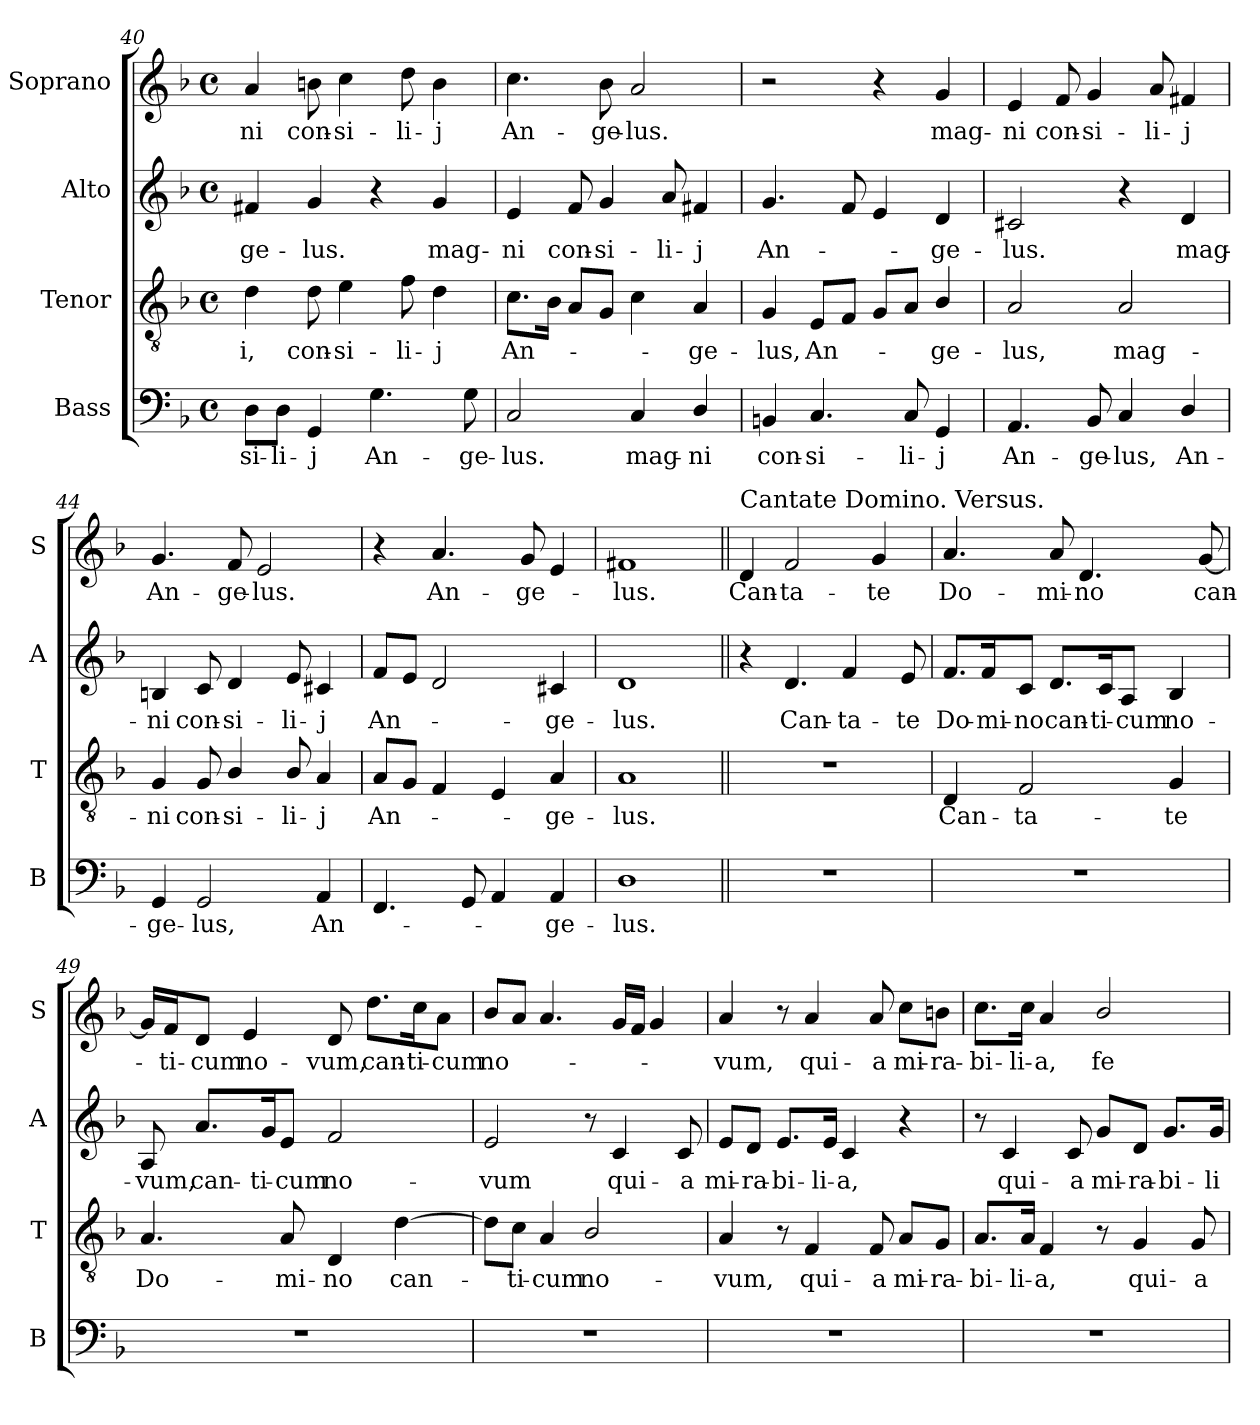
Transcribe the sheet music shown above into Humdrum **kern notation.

**kern	**text	**kern	**text	**kern	**text	**kern	**text
*part4	*part4	*part3	*part3	*part2	*part2	*part1	*part1
*staff4	*staff4	*staff3	*staff3	*staff2	*staff2	*staff1	*staff1
*I"Bass	*	*I"Tenor	*	*I"Alto	*	*I"Soprano	*
*I'B	*	*I'T	*	*I'A	*	*I'S	*
*clefF4	*	*clefGv2	*	*clefG2	*	*clefG2	*
*k[b-]	*	*k[b-]	*	*k[b-]	*	*k[b-]	*
*F:	*	*F:	*	*F:	*	*F:	*
*M4/4	*	*M4/4	*	*M4/4	*	*M4/4	*
*met(c)	*	*met(c)	*	*met(c)	*	*met(c)	*
=40	=40	=40	=40	=40	=40	=40	=40
!	!LO:LY:b	!	!LO:LY:b	!	!LO:LY:b	!	!LO:LY:b
8D\L	-si-	4d\	-i,	4f#X/	-ge-	4a/	-ni
!	!LO:LY:b	!	!	!	!	!	!
8D\J	-li-	.	.	.	.	.	.
!	!LO:LY:b	!	!LO:LY:b	!	!LO:LY:b	!	!LO:LY:b
4GG/	-j	8d\	con-	4g/	-lus.	8bn\	con-
!	!	!	!LO:LY:b	!	!	!	!LO:LY:b
.	.	4e\	-si-	.	.	4cc\	-si-
!	!LO:LY:b	!	!	!	!	!	!
4.G\	An-	.	.	4r	.	.	.
!	!	!	!LO:LY:b	!	!	!	!LO:LY:b
.	.	8f\	-li-	.	.	8dd\	-li-
!	!	!	!LO:LY:b	!	!LO:LY:b	!	!LO:LY:b
.	.	4d\	-j	4g/	mag-	4b\	-j
!	!LO:LY:b	!	!	!	!	!	!
8G\	-ge-	.	.	.	.	.	.
!!LO:PB:g=z
=41	=41	=41	=41	=41	=41	=41	=41
!	!LO:LY:b	!	!LO:LY:b	!	!LO:LY:b	!	!LO:LY:b
2C/	-lus.	8.c\L	An-	4e/	-ni	4.cc\	An-
.	.	16B-\Jk	.	.	.	.	.
!	!	!	!	!	!LO:LY:b	!	!
.	.	8A/L	.	8f/	con-	.	.
!	!	!	!	!	!LO:LY:b	!	!LO:LY:b
.	.	8G/J	.	4g/	-si-	8b-\	-ge-
!	!LO:LY:b	!	!	!	!	!	!LO:LY:b
4C/	mag-	4c\	.	.	.	2a/	-lus.
!	!	!	!	!	!LO:LY:b	!	!
.	.	.	.	8a/	-li-	.	.
!	!LO:LY:b	!	!LO:LY:b	!	!LO:LY:b	!	!
4D/	-ni	4A/	-ge-	4f#X/	-j	.	.
=42	=42	=42	=42	=42	=42	=42	=42
!	!LO:LY:b	!	!LO:LY:b	!	!LO:LY:b	!	!
4BBn/	con-	4G/	-lus,	4.g/	An-	2r	.
!	!LO:LY:b	!	!LO:LY:b	!	!	!	!
4.C/	-si-	8E/L	An-	.	.	.	.
.	.	8F/J	.	8f/	.	.	.
.	.	8G/L	.	4e/	.	4r	.
!	!LO:LY:b	!	!	!	!	!	!
8C/	-li-	8A/J	.	.	.	.	.
!	!LO:LY:b	!	!LO:LY:b	!	!LO:LY:b	!	!LO:LY:b
4GG/	-j	4B-/	-ge-	4d/	-ge-	4g/	mag-
=43	=43	=43	=43	=43	=43	=43	=43
!	!LO:LY:b	!	!LO:LY:b	!	!LO:LY:b	!	!LO:LY:b
4.AA/	An-	2A/	-lus,	2c#X/	-lus.	4e/	-ni
!	!	!	!	!	!	!	!LO:LY:b
.	.	.	.	.	.	8f/	con-
!	!LO:LY:b	!	!	!	!	!	!LO:LY:b
8BB-/	-ge-	.	.	.	.	4g/	-si-
!	!LO:LY:b	!	!LO:LY:b	!	!	!	!
4C/	-lus,	2A/	mag-	4r	.	.	.
!	!	!	!	!	!	!	!LO:LY:b
.	.	.	.	.	.	8a/	-li-
!	!LO:LY:b	!	!	!	!LO:LY:b	!	!LO:LY:b
4D/	An-	.	.	4d/	mag-	4f#X/	-j
=44	=44	=44	=44	=44	=44	=44	=44
!	!LO:LY:b	!	!LO:LY:b	!	!LO:LY:b	!	!LO:LY:b
4GG/	-ge-	4G/	-ni	4Bn/	-ni	4.g/	An-
!	!LO:LY:b	!	!LO:LY:b	!	!LO:LY:b	!	!
2GG/	-lus,	8G/	con-	8c/	con-	.	.
!	!	!	!LO:LY:b	!	!LO:LY:b	!	!LO:LY:b
.	.	4B-/	-si-	4d/	-si-	8f/	-ge-
!	!	!	!	!	!	!	!LO:LY:b
.	.	.	.	.	.	2e/	-lus.
!	!	!	!LO:LY:b	!	!LO:LY:b	!	!
.	.	8B-/	-li-	8e/	-li-	.	.
!	!LO:LY:b	!	!LO:LY:b	!	!LO:LY:b	!	!
4AA/	An-	4A/	-j	4c#X/	-j	.	.
=45	=45	=45	=45	=45	=45	=45	=45
!	!	!	!LO:LY:b	!	!LO:LY:b	!	!
4.FF/	.	8A/L	An-	8f/L	An-	4r	.
.	.	8G/J	.	8e/J	.	.	.
!	!	!	!	!	!	!	!LO:LY:b
.	.	4F/	.	2d/	.	4.a/	An-
8GG/	.	.	.	.	.	.	.
4AA/	.	4E/	.	.	.	.	.
!	!	!	!	!	!	!	!LO:LY:b
.	.	.	.	.	.	8g/	-ge-
!	!LO:LY:b	!	!LO:LY:b	!	!LO:LY:b	!	!
4AA/	-ge-	4A/	-ge-	4c#X/	-ge-	4e/	.
=46	=46	=46	=46	=46	=46	=46	=46
!	!LO:LY:b	!	!LO:LY:b	!	!LO:LY:b	!	!LO:LY:b
1D	-lus.	1A	-lus.	1d	-lus.	1f#X	-lus.
!!LO:LB:g=z
=47||	=47||	=47||	=47||	=47||	=47||	=47||	=47||
!	!	!	!	!	!	!LO:TX:a:t=Cantate Domino. Versus.	!
!	!	!	!	!	!	!	!LO:LY:b
1r	.	1r	.	4r	.	4d/	Can-
!	!	!	!	!	!LO:LY:b	!	!LO:LY:b
.	.	.	.	4.d/	Can-	2f/	-ta-
!	!	!	!	!	!LO:LY:b	!	!
.	.	.	.	4f/	-ta-	.	.
!	!	!	!	!	!	!	!LO:LY:b
.	.	.	.	.	.	4g/	-te
!	!	!	!	!	!LO:LY:b	!	!
.	.	.	.	8e/	-te	.	.
=48	=48	=48	=48	=48	=48	=48	=48
!	!	!	!LO:LY:b	!	!LO:LY:b	!	!LO:LY:b
1r	.	4D/	Can-	8.f/L	Do-	4.a/	Do-
!	!	!	!	!	!LO:LY:b	!	!
.	.	.	.	16f/k	-mi-	.	.
!	!	!	!LO:LY:b	!	!LO:LY:b	!	!
.	.	2F/	-ta-	8c/J	-no	.	.
!	!	!	!	!	!LO:LY:b	!	!LO:LY:b
.	.	.	.	8.d/L	can-	8a/	-mi-
!	!	!	!	!	!	!	!LO:LY:b
.	.	.	.	.	.	4.d/	-no
!	!	!	!	!	!LO:LY:b	!	!
.	.	.	.	16c/k	-ti-	.	.
!	!	!	!	!	!LO:LY:b	!	!
.	.	.	.	8A/J	-cum	.	.
!	!	!	!LO:LY:b	!	!LO:LY:b	!	!
.	.	4G/	-te	4B-/	no-	.	.
!	!	!	!	!	!	!	!LO:LY:b
.	.	.	.	.	.	[8g/	can-
=49	=49	=49	=49	=49	=49	=49	=49
!	!	!	!LO:LY:b	!	!LO:LY:b	!	!
1r	.	4.A/	Do-	8A/	-vum,	16g/LL]	.
!	!	!	!	!	!	!	!LO:LY:b
.	.	.	.	.	.	16f/J	-ti-
!	!	!	!	!	!LO:LY:b	!	!LO:LY:b
.	.	.	.	8.a/L	can-	8d/J	-cum
!	!	!	!	!	!	!	!LO:LY:b
.	.	.	.	.	.	4e/	no-
!	!	!	!	!	!LO:LY:b	!	!
.	.	.	.	16g/k	-ti-	.	.
!	!	!	!LO:LY:b	!	!LO:LY:b	!	!
.	.	8A/	-mi-	8e/J	-cum	.	.
!	!	!	!LO:LY:b	!	!LO:LY:b	!	!LO:LY:b
.	.	4D/	-no	2f/	no-	8d/	-vum,
!	!	!	!	!	!	!	!LO:LY:b
.	.	.	.	.	.	8.dd\L	can-
!	!	!	!LO:LY:b	!	!	!	!
.	.	[4d\	can-	.	.	.	.
!	!	!	!	!	!	!	!LO:LY:b
.	.	.	.	.	.	16cc\k	-ti-
!	!	!	!	!	!	!	!LO:LY:b
.	.	.	.	.	.	8a\J	-cum
!!LO:LB:g=z
=50	=50	=50	=50	=50	=50	=50	=50
!	!	!	!	!	!LO:LY:b	!	!LO:LY:b
1r	.	8d\L]	.	2e/	-vum	8b-/L	no-
!	!	!	!LO:LY:b	!	!	!	!
.	.	8c\J	-ti-	.	.	8a/J	.
!	!	!	!LO:LY:b	!	!	!	!
.	.	4A/	-cum	.	.	4.a/	.
!	!	!	!LO:LY:b	!	!	!	!
.	.	2B-/	no-	8r	.	.	.
!	!	!	!	!	!LO:LY:b	!	!
.	.	.	.	4c/	qui-	16g/LL	.
.	.	.	.	.	.	16f/JJ	.
.	.	.	.	.	.	4g/	.
!	!	!	!	!	!LO:LY:b	!	!
.	.	.	.	8c/	-a	.	.
=51	=51	=51	=51	=51	=51	=51	=51
!	!	!	!LO:LY:b	!	!LO:LY:b	!	!LO:LY:b
1r	.	4A/	-vum,	8e/L	mi-	4a/	-vum,
!	!	!	!	!	!LO:LY:b	!	!
.	.	.	.	8d/J	-ra-	.	.
!	!	!	!	!	!LO:LY:b	!	!
.	.	8r	.	8.e/L	-bi-	8r	.
!	!	!	!LO:LY:b	!	!	!	!LO:LY:b
.	.	4F/	qui-	.	.	4a/	qui-
!	!	!	!	!	!LO:LY:b	!	!
.	.	.	.	16e/Jk	-li-	.	.
!	!	!	!	!	!LO:LY:b	!	!
.	.	.	.	4c/	-a,	.	.
!	!	!	!LO:LY:b	!	!	!	!LO:LY:b
.	.	8F/	-a	.	.	8a/	-a
!	!	!	!LO:LY:b	!	!	!	!LO:LY:b
.	.	8A/L	mi-	4r	.	8cc\L	mi-
!	!	!	!LO:LY:b	!	!	!	!LO:LY:b
.	.	8G/J	-ra-	.	.	8bn\J	-ra-
=52	=52	=52	=52	=52	=52	=52	=52
!	!	!	!LO:LY:b	!	!	!	!LO:LY:b
1r	.	8.A/L	-bi-	8r	.	8.cc\L	-bi-
!	!	!	!	!	!LO:LY:b	!	!
.	.	.	.	4c/	qui-	.	.
!	!	!	!LO:LY:b	!	!	!	!LO:LY:b
.	.	16A/Jk	-li-	.	.	16cc\Jk	-li-
!	!	!	!LO:LY:b	!	!	!	!LO:LY:b
.	.	4F/	-a,	.	.	4a/	-a,
!	!	!	!	!	!LO:LY:b	!	!
.	.	.	.	8c/	-a	.	.
!	!	!	!	!	!LO:LY:b	!	!LO:LY:b
.	.	8r	.	8g/L	mi-	2b-/	fe-
!	!	!	!LO:LY:b	!	!LO:LY:b	!	!
.	.	4G/	qui-	8d/J	-ra-	.	.
!	!	!	!	!	!LO:LY:b	!	!
.	.	.	.	8.g/L	-bi-	.	.
!	!	!	!LO:LY:b	!	!	!	!
.	.	8G/	-a	.	.	.	.
!	!	!	!	!	!LO:LY:b	!	!
.	.	.	.	16g/Jk	-li-	.	.
=	=	=	=	=	=	=	=
*-	*-	*-	*-	*-	*-	*-	*-
